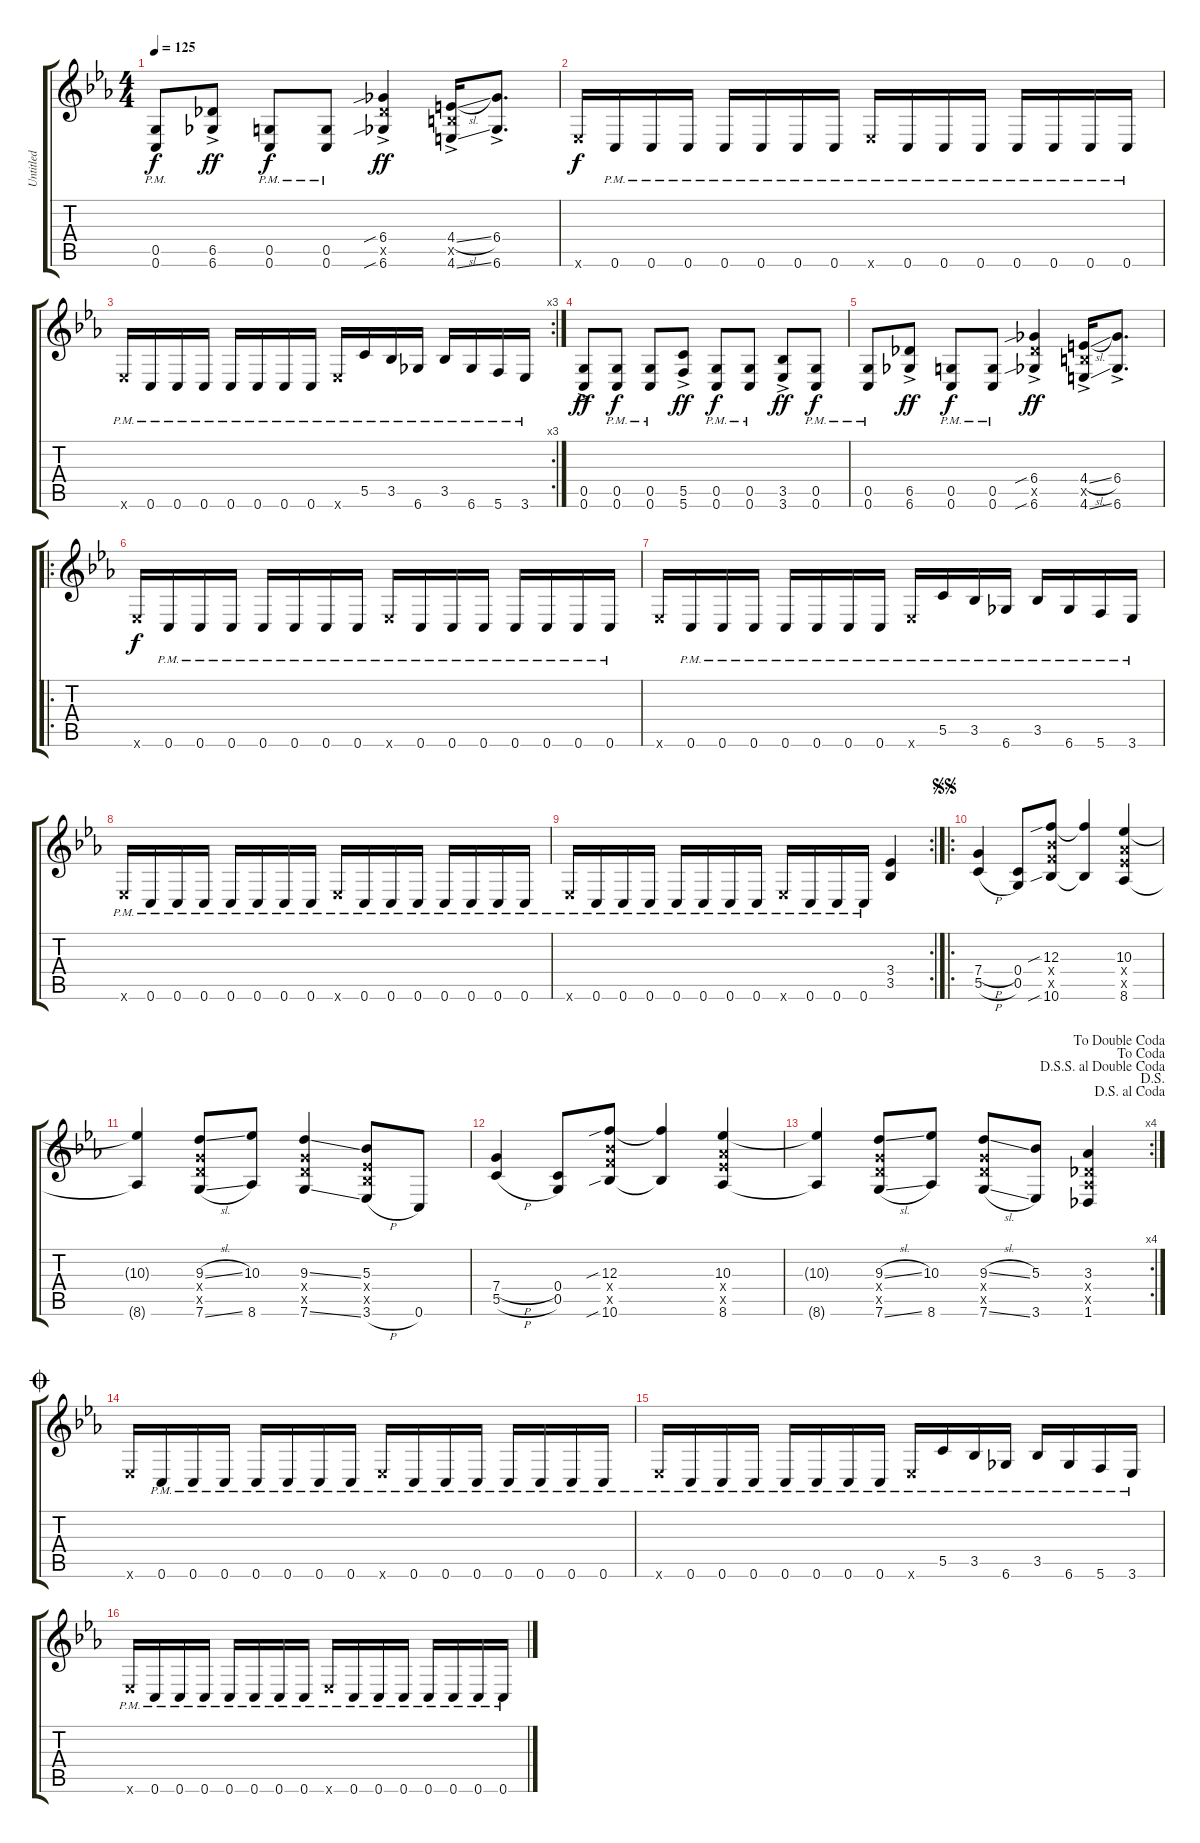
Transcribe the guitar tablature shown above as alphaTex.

\track ("Untitled" "Untitled") {instrument distortionguitar}
\staff {score tabs}
\tuning (D4 A3 F3 C3 G2 C2) {hide}
\ts (4 4)
\tempo 125
\clef g2
\ks eb
(0.5{pm} 0.6{pm}).8{dy f} (6.5{ac} 6.6{ac}).8{dy ff} (0.5{pm} 0.6{pm}).8{dy f} (0.5{pm} 0.6{pm}).8 (6.4{sib ac} 6.5{ac x} 6.6{sib ac}).4{dy ff} (4.4{sl ac} 4.5{ac x} 4.6{ss ac}).16 (6.4{ac} 6.6{ac}).8{d} |
3.6{x}.16{dy f} 0.6{pm}.16 0.6{pm}.16 0.6{pm}.16 0.6{pm}.16 0.6{pm}.16 0.6{pm}.16 0.6{pm}.16 3.6{pm x}.16 0.6{pm}.16 0.6{pm}.16 0.6{pm}.16 0.6{pm}.16 0.6{pm}.16 0.6{pm}.16 0.6{pm}.16 |
\rc 3
3.6{pm x}.16 0.6{pm}.16 0.6{pm}.16 0.6{pm}.16 0.6{pm}.16 0.6{pm}.16 0.6{pm}.16 0.6{pm}.16 3.6{pm x}.16 5.5{pm}.16 3.5{pm}.16 6.6{pm}.16 3.5{pm}.16 6.6{pm}.16 5.6{pm}.16 3.6{pm}.16 |
(0.5{ac} 0.6{ac}).8{dy ff} (0.5{pm} 0.6{pm}).8{dy f} (0.5{pm} 0.6{pm}).8 (5.5{ac} 5.6{ac}).8{dy ff} (0.5{pm} 0.6{pm}).8{dy f} (0.5{pm} 0.6{pm}).8 (3.5{ac} 3.6{ac}).8{dy ff} (0.5{pm} 0.6{pm}).8{dy f} |
(0.5{pm} 0.6{pm}).8 (6.5{ac} 6.6{ac}).8{dy ff} (0.5{pm} 0.6{pm}).8{dy f} (0.5{pm} 0.6{pm}).8 (6.4{sib ac} 6.5{ac x} 6.6{sib ac}).4{dy ff} (4.4{sl ac} 4.5{ac x} 4.6{ss ac}).16 (6.4{ac} 6.6{ac}).8{d} |
\ro
3.6{x}.16{dy f} 0.6{pm}.16 0.6{pm}.16 0.6{pm}.16 0.6{pm}.16 0.6{pm}.16 0.6{pm}.16 0.6{pm}.16 3.6{pm x}.16 0.6{pm}.16 0.6{pm}.16 0.6{pm}.16 0.6{pm}.16 0.6{pm}.16 0.6{pm}.16 0.6{pm}.16 |
3.6{x}.16 0.6{pm}.16 0.6{pm}.16 0.6{pm}.16 0.6{pm}.16 0.6{pm}.16 0.6{pm}.16 0.6{pm}.16 3.6{pm x}.16 5.5{pm}.16 3.5{pm}.16 6.6{pm}.16 3.5{pm}.16 6.6{pm}.16 5.6{pm}.16 3.6{pm}.16 |
3.6{pm x}.16 0.6{pm}.16 0.6{pm}.16 0.6{pm}.16 0.6{pm}.16 0.6{pm}.16 0.6{pm}.16 0.6{pm}.16 3.6{pm x}.16 0.6{pm}.16 0.6{pm}.16 0.6{pm}.16 0.6{pm}.16 0.6{pm}.16 0.6{pm}.16 0.6{pm}.16 |
\rc 2
3.6{pm x}.16 0.6{pm}.16 0.6{pm}.16 0.6{pm}.16 0.6{pm}.16 0.6{pm}.16 0.6{pm}.16 0.6{pm}.16 3.6{pm x}.16 0.6{pm}.16 0.6{pm}.16 0.6{pm}.16 (3.4 3.5).4 |
\ro
\jump segnosegno
(7.4{h} 5.5{h}).4 (0.4 0.5).8 (12.3{sib} 10.4{x} 10.5{x} 10.6{sib}).8 (12.3{t} 10.6{t}).4 (10.3 8.4{x} 8.5{x} 8.6).4 |
(10.3{t} 8.6{t}).4 (9.3{sl} 7.4{x} 7.5{x} 7.6{sl}).8 (10.3 8.6).8 (9.3{ss} 7.4{x} 7.5{x} 7.6{ss}).4 (5.3 3.4{x} 3.5{x} 3.6{h}).8 0.6.8 |
(7.4{h} 5.5{h}).4 (0.4 0.5).8 (12.3{sib} 10.4{x} 10.5{x} 10.6{sib}).8 (12.3{t} 10.6{t}).4 (10.3 8.4{x} 8.5{x} 8.6).4 |
\rc 4
\jump dalsegno
\jump dalsegnoalcoda
\jump dalsegnosegnoaldoublecoda
\jump dacoda
\jump dadoublecoda
(10.3{t} 8.6{t}).4 (9.3{sl} 7.4{x} 7.5{x} 7.6{sl}).8 (10.3 8.6).8 (9.3{sl} 7.4{x} 7.5{x} 7.6{sl}).8 (5.3 3.6).8 (3.3 1.4{x} 1.5{x} 1.6).4 |
\jump coda
3.6{x}.16 0.6{pm}.16 0.6{pm}.16 0.6{pm}.16 0.6{pm}.16 0.6{pm}.16 0.6{pm}.16 0.6{pm}.16 3.6{pm x}.16 0.6{pm}.16 0.6{pm}.16 0.6{pm}.16 0.6{pm}.16 0.6{pm}.16 0.6{pm}.16 0.6{pm}.16 |
3.6{pm x}.16 0.6{pm}.16 0.6{pm}.16 0.6{pm}.16 0.6{pm}.16 0.6{pm}.16 0.6{pm}.16 0.6{pm}.16 3.6{pm x}.16 5.5{pm}.16 3.5{pm}.16 6.6{pm}.16 3.5{pm}.16 6.6{pm}.16 5.6{pm}.16 3.6{pm}.16 |
3.6{pm x}.16 0.6{pm}.16 0.6{pm}.16 0.6{pm}.16 0.6{pm}.16 0.6{pm}.16 0.6{pm}.16 0.6{pm}.16 3.6{pm x}.16 0.6{pm}.16 0.6{pm}.16 0.6{pm}.16 0.6{pm}.16 0.6{pm}.16 0.6{pm}.16 0.6{pm}.16
